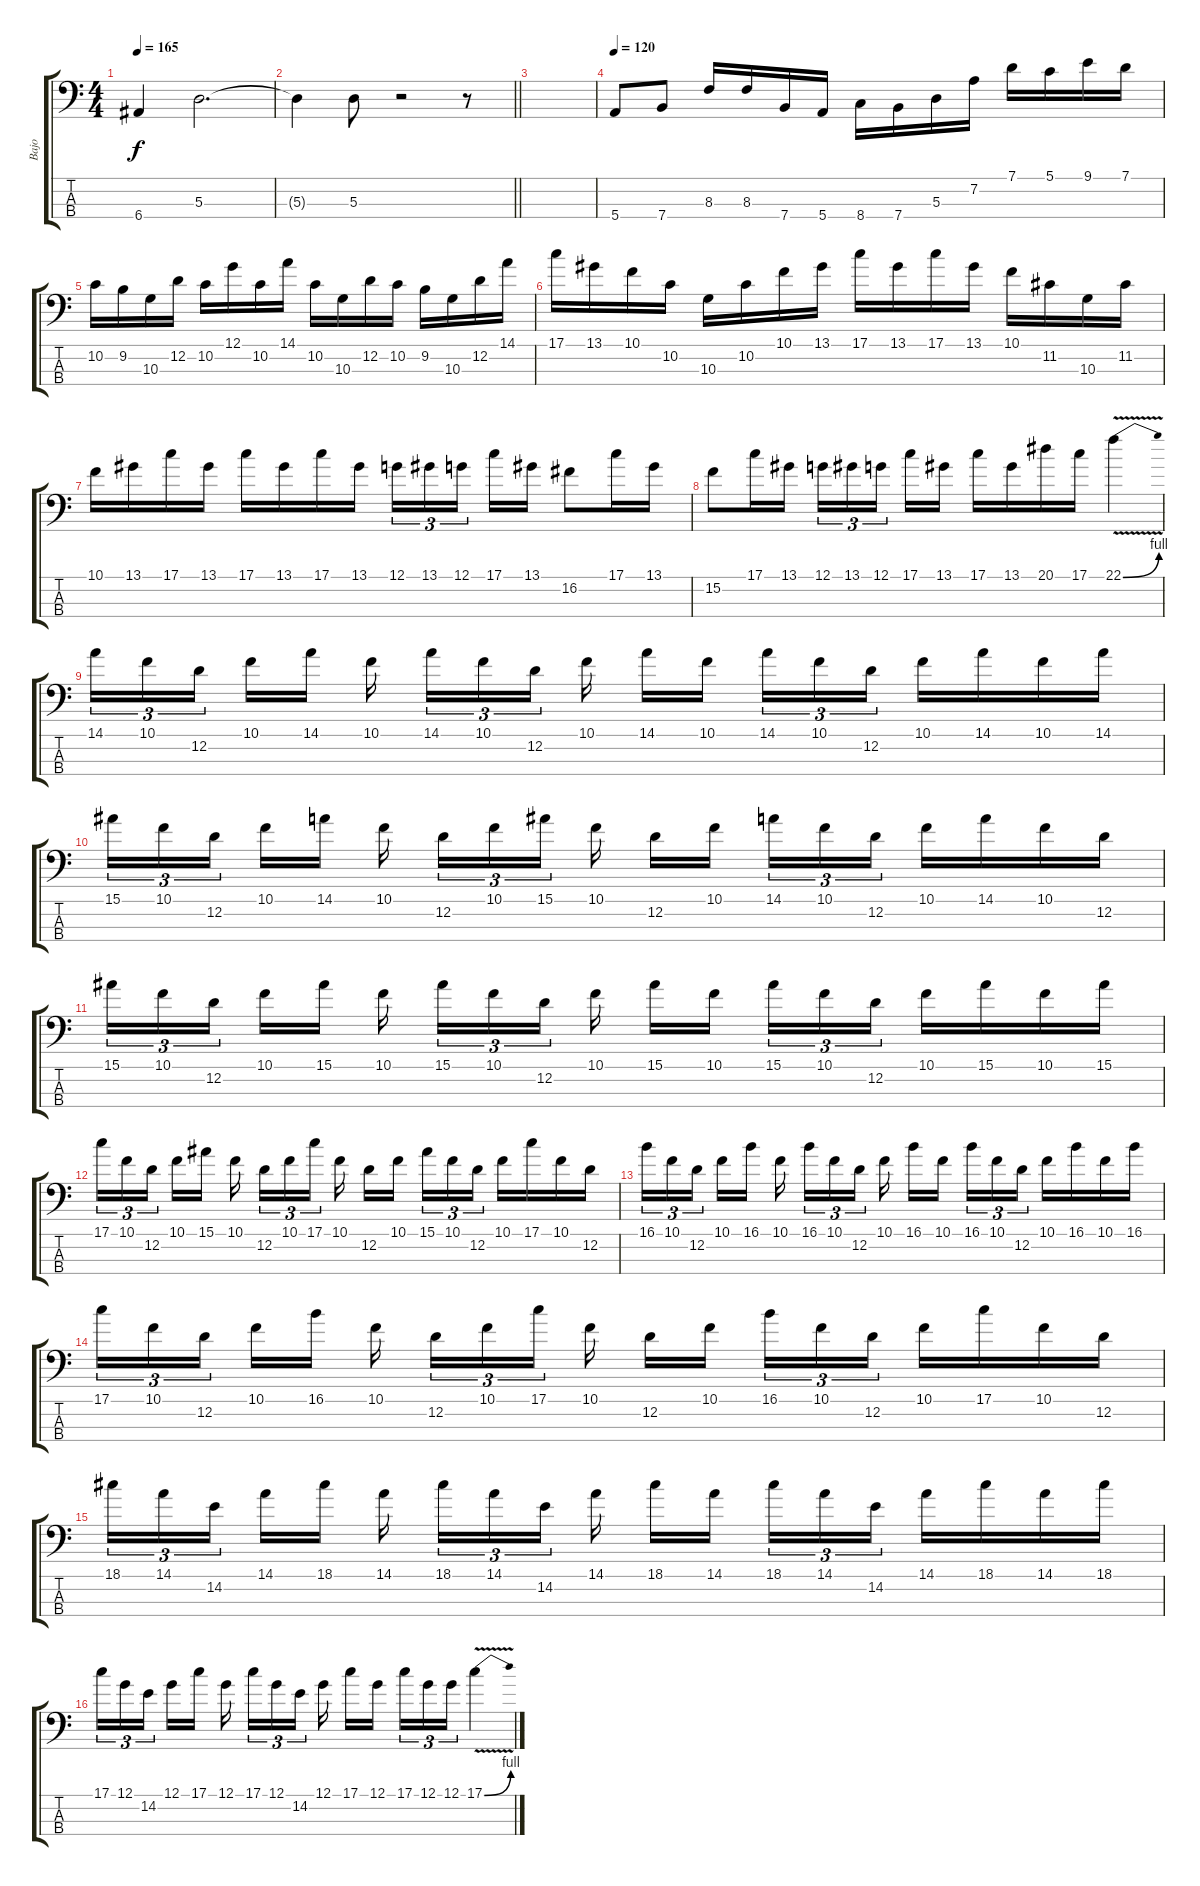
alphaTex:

\track ("Bajo" "Bajo") {instrument electricbassfinger}
\staff {score tabs}
\tuning (G2 D2 A1 E1) {hide}
\ts (4 4)
\tempo 165
\clef f4
\ks c
6.4{t}.4{dy f} 5.3.2{d} |
\barLineRight lightlight
5.3{t}.4 5.3.8 r.2 r.8 |
|
\tempo 120
5.4.8{volume 16 balance 8} 7.4.8 8.3.16 8.3.16 7.4.16 5.4.16 8.4.16 7.4.16 5.3.16 7.2.16 7.1.16 5.1.16 9.1.16 7.1.16 |
10.2.16 9.2.16 10.3.16 12.2.16 10.2.16 12.1.16 10.2.16 14.1.16 10.2.16 10.3.16 12.2.16 10.2.16 9.2.16 10.3.16 12.2.16 14.1.16 |
17.1.16 13.1.16 10.1.16 10.2.16 10.3.16 10.2.16 10.1.16 13.1.16 17.1.16 13.1.16 17.1.16 13.1.16 10.1.16 11.2.16 10.3.16 11.2.16 |
10.1.16 13.1.16 17.1.16 13.1.16 17.1.16 13.1.16 17.1.16 13.1.16 12.1.16{tu (3 2)} 13.1.16{tu (3 2)} 12.1.16{tu (3 2) beam splitsecondary} 17.1.16 13.1.16 16.2.8 17.1.16 13.1.16 |
15.2.8 17.1.16 13.1.16 12.1.16{tu (3 2)} 13.1.16{tu (3 2)} 12.1.16{tu (3 2) beam splitsecondary} 17.1.16 13.1.16 17.1.16 13.1.16 20.1.16 17.1.16 22.1{be (bend 0 0 60 4) v}.4 |
14.1.16{tu (3 2)} 10.1.16{tu (3 2)} 12.2.16{tu (3 2) beam splitsecondary} 10.1.16 14.1.16 10.1.16{beam splitsecondary} 14.1.16{tu (3 2)} 10.1.16{tu (3 2)} 12.2.16{tu (3 2) beam splitsecondary} 10.1.16 14.1.16 10.1.16{beam splitsecondary} 14.1.16{tu (3 2)} 10.1.16{tu (3 2)} 12.2.16{tu (3 2)} 10.1.16 14.1.16 10.1.16 14.1.16 |
15.1.16{tu (3 2)} 10.1.16{tu (3 2)} 12.2.16{tu (3 2) beam splitsecondary} 10.1.16 14.1.16 10.1.16{beam splitsecondary} 12.2.16{tu (3 2)} 10.1.16{tu (3 2)} 15.1.16{tu (3 2) beam splitsecondary} 10.1.16 12.2.16 10.1.16{beam splitsecondary} 14.1.16{tu (3 2)} 10.1.16{tu (3 2)} 12.2.16{tu (3 2)} 10.1.16 14.1.16 10.1.16 12.2.16 |
15.1.16{tu (3 2)} 10.1.16{tu (3 2)} 12.2.16{tu (3 2) beam splitsecondary} 10.1.16 15.1.16 10.1.16{beam splitsecondary} 15.1.16{tu (3 2)} 10.1.16{tu (3 2)} 12.2.16{tu (3 2) beam splitsecondary} 10.1.16 15.1.16 10.1.16{beam splitsecondary} 15.1.16{tu (3 2)} 10.1.16{tu (3 2)} 12.2.16{tu (3 2)} 10.1.16 15.1.16 10.1.16 15.1.16 |
17.1.16{tu (3 2)} 10.1.16{tu (3 2)} 12.2.16{tu (3 2) beam splitsecondary} 10.1.16 15.1.16 10.1.16{beam splitsecondary} 12.2.16{tu (3 2)} 10.1.16{tu (3 2)} 17.1.16{tu (3 2) beam splitsecondary} 10.1.16 12.2.16 10.1.16{beam splitsecondary} 15.1.16{tu (3 2)} 10.1.16{tu (3 2)} 12.2.16{tu (3 2)} 10.1.16 17.1.16 10.1.16 12.2.16 |
16.1.16{tu (3 2)} 10.1.16{tu (3 2)} 12.2.16{tu (3 2) beam splitsecondary} 10.1.16 16.1.16 10.1.16{beam splitsecondary} 16.1.16{tu (3 2)} 10.1.16{tu (3 2)} 12.2.16{tu (3 2) beam splitsecondary} 10.1.16 16.1.16 10.1.16{beam splitsecondary} 16.1.16{tu (3 2)} 10.1.16{tu (3 2)} 12.2.16{tu (3 2)} 10.1.16 16.1.16 10.1.16 16.1.16 |
17.1.16{tu (3 2)} 10.1.16{tu (3 2)} 12.2.16{tu (3 2) beam splitsecondary} 10.1.16 16.1.16 10.1.16{beam splitsecondary} 12.2.16{tu (3 2)} 10.1.16{tu (3 2)} 17.1.16{tu (3 2) beam splitsecondary} 10.1.16 12.2.16 10.1.16{beam splitsecondary} 16.1.16{tu (3 2)} 10.1.16{tu (3 2)} 12.2.16{tu (3 2)} 10.1.16 17.1.16 10.1.16 12.2.16 |
18.1.16{tu (3 2)} 14.1.16{tu (3 2)} 14.2.16{tu (3 2) beam splitsecondary} 14.1.16 18.1.16 14.1.16{beam splitsecondary} 18.1.16{tu (3 2)} 14.1.16{tu (3 2)} 14.2.16{tu (3 2) beam splitsecondary} 14.1.16 18.1.16 14.1.16{beam splitsecondary} 18.1.16{tu (3 2)} 14.1.16{tu (3 2)} 14.2.16{tu (3 2)} 14.1.16 18.1.16 14.1.16 18.1.16 |
17.1.16{tu (3 2)} 12.1.16{tu (3 2)} 14.2.16{tu (3 2) beam splitsecondary} 12.1.16 17.1.16 12.1.16{beam splitsecondary} 17.1.16{tu (3 2)} 12.1.16{tu (3 2)} 14.2.16{tu (3 2) beam splitsecondary} 12.1.16 17.1.16 12.1.16{beam splitsecondary} 17.1.16{tu (3 2)} 12.1.16{tu (3 2)} 12.1.16{tu (3 2)} 17.1{be (bend 0 0 60 4) v}.4
